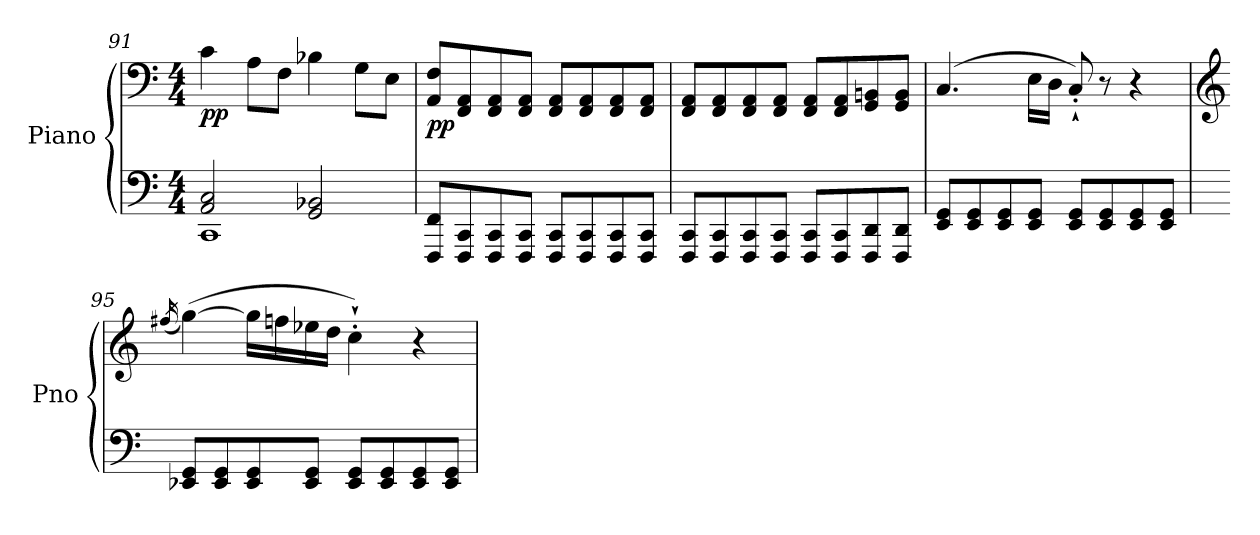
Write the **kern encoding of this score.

**kern	**kern	**dynam
*part1	*part1	*part1
*staff2	*staff1	*staff1/2
*I"Piano	*	*
*I'Pno	*	*
*clefF4	*clefF4	*
*k[]	*k[]	*
*M4/4	*M4/4	*
=91	=91	=91
*^	*	*
!	!	!	!LO:DY:b
2AA/ 2C/	1CC	4c\	pp
.	.	8A\L	.
.	.	8F\J	.
2GG/ 2BB-X/	.	4B-X\	.
.	.	8G\L	.
.	.	8E\J	.
*v	*v	*	*
=92	=92	=92
!	!	!LO:DY:b
8FFF/ 8FF/L	8AA/ 8F/L	pp
8FFF/ 8CC/	8FF/ 8AA/	.
8FFF/ 8CC/	8FF/ 8AA/	.
8FFF/ 8CC/J	8FF/ 8AA/J	.
8FFF/ 8CC/L	8FF/ 8AA/L	.
8FFF/ 8CC/	8FF/ 8AA/	.
8FFF/ 8CC/	8FF/ 8AA/	.
8FFF/ 8CC/J	8FF/ 8AA/J	.
!!LO:LB:g=z
=93	=93	=93
8FFF/ 8CC/L	8FF/ 8AA/L	.
8FFF/ 8CC/	8FF/ 8AA/	.
8FFF/ 8CC/	8FF/ 8AA/	.
8FFF/ 8CC/J	8FF/ 8AA/J	.
8FFF/ 8CC/L	8FF/ 8AA/L	.
8FFF/ 8CC/	8FF/ 8AA/	.
8FFF/ 8DD/	8GG/ 8BBn/	.
8FFF/ 8DD/J	8GG/ 8BB/J	.
=94	=94	=94
8EE/ 8GG/L	(4.C/	.
8EE/ 8GG/	.	.
8EE/ 8GG/	.	.
8EE/ 8GG/J	16E\LL	.
.	16D\JJ	.
8EE/ 8GG/L	8C'`/)	.
8EE/ 8GG/	8r	.
8EE/ 8GG/	4r	.
8EE/ 8GG/J	.	.
=95	=95	=95
*	*clefG2	*
.	(16qff#X/	.
8EE-X/ 8GG/L	([4gg\)	.
8EE-/ 8GG/	.	.
8EE-/ 8GG/	16gg\LL]	.
.	16ffn\	.
8EE-/ 8GG/J	16ee-X\	.
.	16dd\JJ	.
8EE-/ 8GG/L	4cc'`\)	.
8EE-/ 8GG/	.	.
8EE-/ 8GG/	4r	.
8EE-/ 8GG/J	.	.
=	=	=
*-	*-	*-
